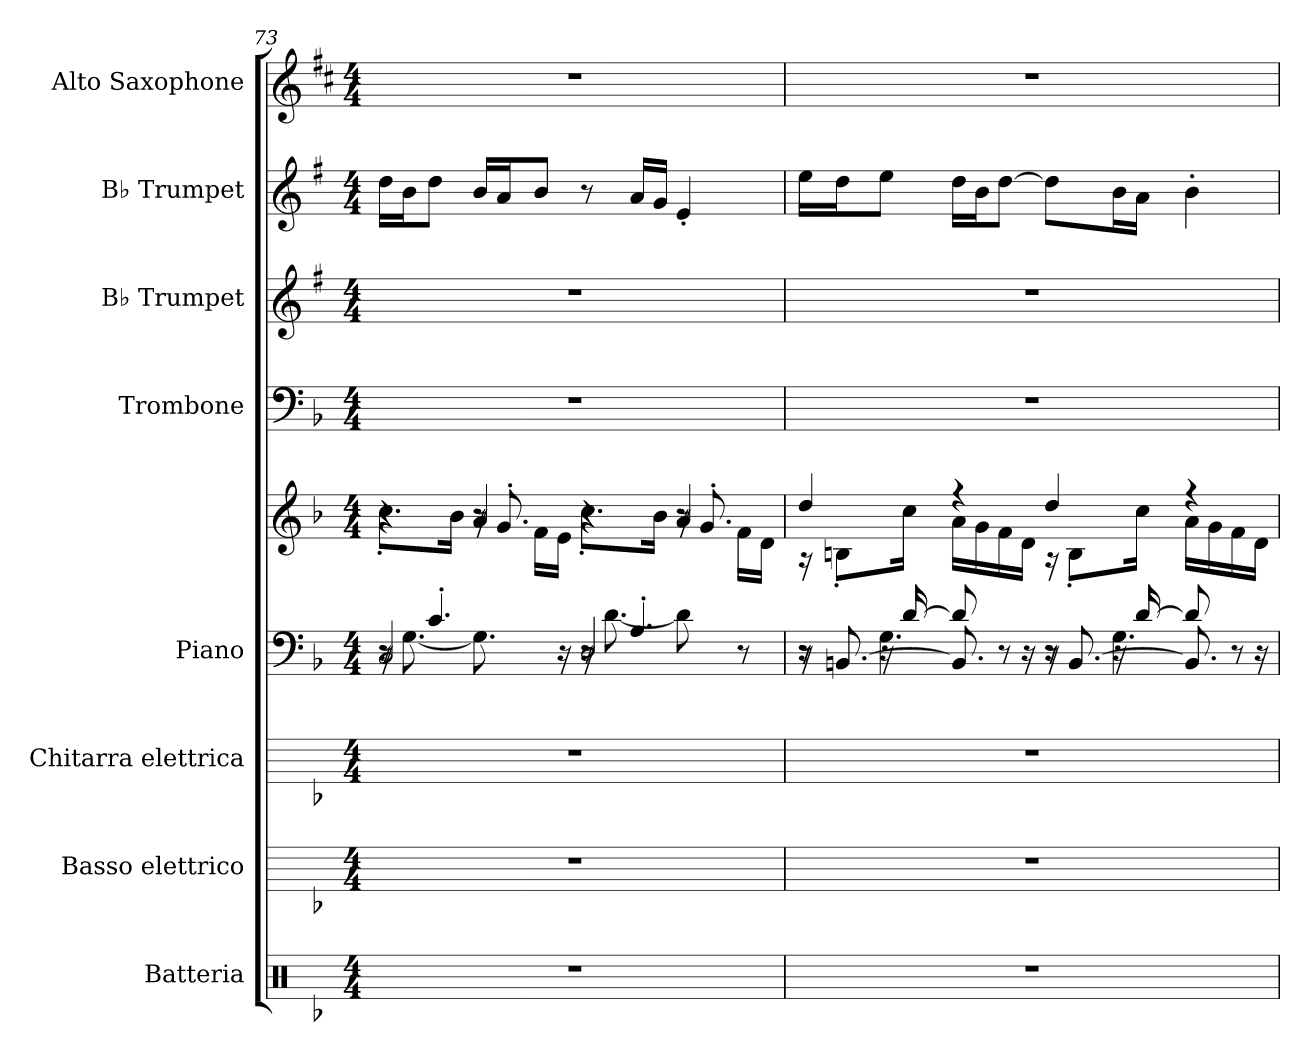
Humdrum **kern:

**kern	**kern	**kern	**kern	**kern	**kern	**kern	**kern	**kern
*part8	*part7	*part6	*part5	*part5	*part4	*part3	*part2	*part1
*staff9	*staff8	*staff7	*staff6	*staff5	*staff4	*staff3	*staff2	*staff1
*I"Batteria	*I"Basso elettrico	*I"Chitarra elettrica	*I"Piano	*	*I"Trombone	*I"B♭ Trumpet	*I"B♭ Trumpet	*I"Alto Saxophone
*I'Batt.	*I'B. el.	*I'Chit. el.	*	*	*I'Tbn.	*I'B♭ Tpt.	*I'B♭ Tpt.	*I'A. Sax.
!!LO:PB:g=z
*clefX	*	*	*clefF4	*clefG2	*clefF4	*clefG2	*clefG2	*clefG2
*	*ITrd7c12	*	*	*	*	*ITrd1c2	*ITrd1c2	*ITrd5c9
*k[b-]	*k[b-]	*k[b-]	*k[b-]	*k[b-]	*k[b-]	*k[b-]	*k[b-]	*k[b-]
*M4/4	*M4/4	*M4/4	*M4/4	*M4/4	*M4/4	*M4/4	*M4/4	*M4/4
=73	=73	=73	=73	=73	=73	=73	=73	=73
*	*	*	*^	*^	*	*	*	*
*	*	*	*	*^	*	*^	*	*	*	*
1r	1r	1r	8r	16r	2C/	4r	8.cc'\L	4r	1r	1r	16cc\LL	1r
.	.	.	.	[8.G\	.	.	.	.	.	.	16a\J	.
.	.	.	4.c'/	.	.	.	.	.	.	.	8cc\J	.
.	.	.	.	.	.	.	16b-\Jk	.	.	.	.	.
.	.	.	.	8.G\]	.	4a/	8r	16r	.	.	16a/LL	.
.	.	.	.	.	.	.	.	8.g'/	.	.	16g/J	.
.	.	.	.	.	.	.	16f\LL	.	.	.	8a/J	.
.	.	.	.	16r	.	.	16e\JJ	.	.	.	.	.
.	.	.	8r	16r	2D/	4r	8.cc'\L	4r	.	.	8r	.
.	.	.	.	[8.d\	.	.	.	.	.	.	.	.
.	.	.	4.A'/	.	.	.	.	.	.	.	16g/LL	.
.	.	.	.	.	.	.	16b-\Jk	.	.	.	16f/JJ	.
.	.	.	.	8d\]	.	4a/	8r	16r	.	.	4d'/	.
.	.	.	.	.	.	.	.	8.g'/	.	.	.	.
.	.	.	.	8r	.	.	16f\LL	.	.	.	.	.
.	.	.	.	.	.	.	16d\JJ	.	.	.	.	.
*	*	*	*	*	*	*	*v	*v	*	*	*	*
=74	=74	=74	=74	=74	=74	=74	=74	=74	=74	=74	=74
1r	1r	1r	8r	8r	16r	4dd/	16r	1r	1r	16dd\LL	1r
.	.	.	.	.	[8.BBn/	.	8Bn'\L	.	.	16cc\J	.
.	.	.	16r	4.G\	.	.	.	.	.	8dd\J	.
.	.	.	[16d/	.	.	.	16cc\Jk	.	.	.	.
.	.	.	8d/]	.	8.BB/]	4r	16a\LL	.	.	16cc\LL	.
.	.	.	.	.	.	.	16g\	.	.	16a\J	.
.	.	.	8r	.	.	.	16f\	.	.	[8cc\J	.
.	.	.	.	.	16r	.	16d\JJ	.	.	.	.
.	.	.	8r	8r	16r	4dd/	16r	.	.	8cc\L]	.
.	.	.	.	.	[8.BB/	.	8B'\L	.	.	.	.
.	.	.	16r	4.G\	.	.	.	.	.	16a\L	.
.	.	.	[16d/	.	.	.	16cc\Jk	.	.	16g\JJ	.
.	.	.	8d/]	.	8.BB/]	4r	16a\LL	.	.	4a'\	.
.	.	.	.	.	.	.	16g\	.	.	.	.
.	.	.	8r	.	.	.	16f\	.	.	.	.
.	.	.	.	.	16r	.	16d\JJ	.	.	.	.
*	*	*	*v	*v	*v	*	*	*	*	*	*
*	*	*	*	*v	*v	*	*	*	*
=	=	=	=	=	=	=	=	=
*-	*-	*-	*-	*-	*-	*-	*-	*-
